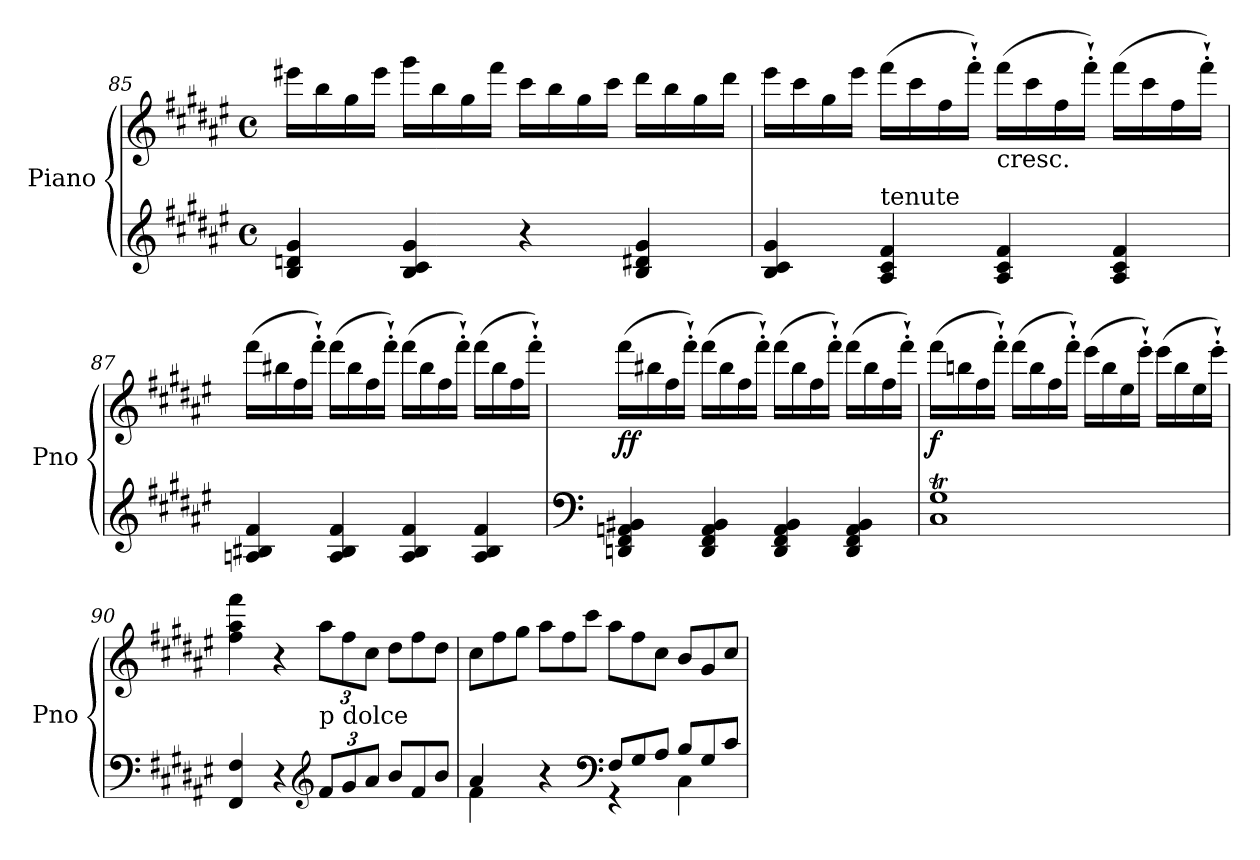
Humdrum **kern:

**kern	**kern	**dynam
*part1	*part1	*part1
*staff2	*staff1	*staff1/2
*I"Piano	*	*
*I'Pno	*	*
!!LO:PB:g=z
*clefG2	*clefG2	*
*k[f#c#g#d#a#e#]	*k[f#c#g#d#a#e#]	*
*F#:	*F#:	*
*M4/4	*M4/4	*
*met(c)	*met(c)	*
=85	=85	=85
4B/ 4dn/ 4g#/	16eee#X\LL	.
.	16bb\	.
.	16gg#\	.
.	16eee#\JJ	.
4B/ 4c#/ 4g#/	16ggg#\LL	.
.	16bb\	.
.	16gg#\	.
.	16fff#\JJ	.
4r	16ccc#\LL	.
.	16bb\	.
.	16gg#\	.
.	16ccc#\JJ	.
4B/ 4d#X/ 4g#/	16ddd#\LL	.
.	16bb\	.
.	16gg#\	.
.	16ddd#\JJ	.
=86	=86	=86
4B/ 4c#/ 4g#/	16eee#\LL	.
.	16ccc#\	.
.	16gg#\	.
.	16eee#\JJ	.
!LO:TX:a:t=tenute	!	!
4A#/ 4c#/ 4f#/	(>16fff#\LL	.
.	16ccc#\	.
.	16ff#\	.
.	16fff#'`\JJ)	.
!	!LO:TX:b:t=cresc.	!
4A#/ 4c#/ 4f#/	(>16fff#\LL	.
.	16ccc#\	.
.	16ff#\	.
.	16fff#'`\JJ)	.
4A#/ 4c#/ 4f#/	(>16fff#\LL	.
.	16ccc#\	.
.	16ff#\	.
.	16fff#'`\JJ)	.
!!LO:LB:g=z
=87	=87	=87
4An/ 4B#X/ 4f#/	(>16fff#\LL	.
.	16bb#X\	.
.	16ff#\	.
.	16fff#'`\JJ)	.
4A/ 4B#/ 4f#/	(>16fff#\LL	.
.	16bb#\	.
.	16ff#\	.
.	16fff#'`\JJ)	.
4A/ 4B#/ 4f#/	(>16fff#\LL	.
.	16bb#\	.
.	16ff#\	.
.	16fff#'`\JJ)	.
4A/ 4B#/ 4f#/	(>16fff#\LL	.
.	16bb#\	.
.	16ff#\	.
.	16fff#'`\JJ)	.
=88	=88	=88
*clefF4	*	*
!	!	!LO:DY:b
4DDn/ 4FF#/ 4AAn/ 4BB#X/	(>16fff#\LL	ff
.	16bb#X\	.
.	16ff#\	.
.	16fff#'`\JJ)	.
4DD/ 4FF#/ 4AA/ 4BB#/	(>16fff#\LL	.
.	16bb#\	.
.	16ff#\	.
.	16fff#'`\JJ)	.
4DD/ 4FF#/ 4AA/ 4BB#/	(>16fff#\LL	.
.	16bb#\	.
.	16ff#\	.
.	16fff#'`\JJ)	.
4DD/ 4FF#/ 4AA/ 4BB#/	(>16fff#\LL	.
.	16bb#\	.
.	16ff#\	.
.	16fff#'`\JJ)	.
!!LO:LB:g=z
=89	=89	=89
*^	*	*
!	!	!	!LO:DY:b
1G#T	1C#	(>16fff#\LL	f
.	.	16bbn\	.
.	.	16ff#\	.
.	.	16fff#'`\JJ)	.
.	.	(>16fff#\LL	.
.	.	16bb\	.
.	.	16ff#\	.
.	.	16fff#'`\JJ)	.
.	.	(>16eee#\LL	.
.	.	16bb\	.
.	.	16ee#\	.
.	.	16eee#'`\JJ)	.
.	.	(>16eee#\LL	.
.	.	16bb\	.
.	.	16ee#\	.
.	.	16eee#'`\JJ)	.
*v	*v	*	*
=90	=90	=90
4FF#/ 4F#/	4ff#\ 4aa#\ 4fff#\	.
4r	4r	.
*clefG2	*	*
*Xbrackettup	*Xbrackettup	*
!	!LO:TX:b:t=p dolce	!
12f#/L	12aa#\L	.
12g#/	12ff#\	.
12a#/J	12cc#\J	.
*Xtuplet	*Xtuplet	*
12b/L	12dd#\L	.
12f#/	12ff#\	.
12b/J	12dd#\J	.
=91	=91	=91
*^	*	*
4a#/	4f#\	12cc#\L	.
.	.	12ff#\	.
.	.	12gg#\J	.
4r	4ryy	12aa#\L	.
.	.	12ff#\	.
.	.	12ccc#\J	.
*clefF4	*	*	*
12F#/L	4rGG	12aa#\L	.
12G#/	.	12ff#\	.
12A#/J	.	12cc#\J	.
12B/L	4C#\	12b/L	.
12G#/	.	12g#/	.
12c#/J	.	12cc#/J	.
*v	*v	*	*
=	=	=
*-	*-	*-
